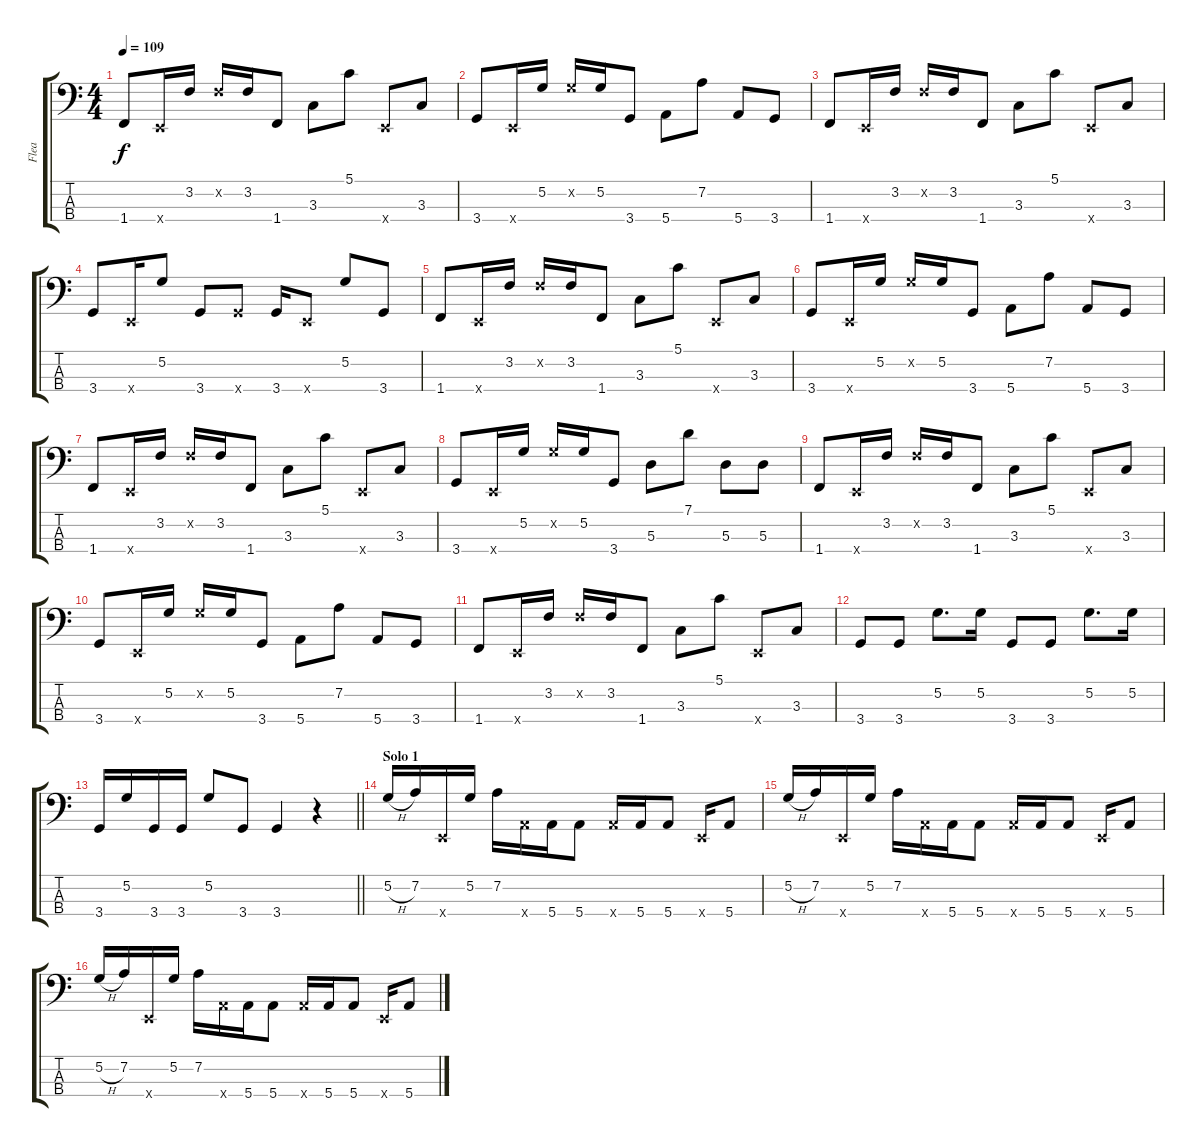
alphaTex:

\track ("Flea" "Flea") {instrument slapbass1}
\staff {score tabs}
\tuning (G2 D2 A1 E1) {hide}
\ts (4 4)
\tempo 109
\clef f4
\ks c
1.4.8{dy f} 0.4{x}.16 3.2.16 3.2{x}.16 3.2.16 1.4.8 3.3.8 5.1.8 0.4{x}.8 3.3.8 |
3.4.8 0.4{x}.16 5.2.16 5.2{x}.16 5.2.16 3.4.8 5.4.8 7.2.8 5.4.8 3.4.8 |
1.4.8 0.4{x}.16 3.2.16 3.2{x}.16 3.2.16 1.4.8 3.3.8 5.1.8 0.4{x}.8 3.3.8 |
3.4.8 0.4{x}.16 5.2.8 3.4.8 3.4{x}.8 3.4.16 0.4{x}.8 5.2.8 3.4.8 |
1.4.8 0.4{x}.16 3.2.16 3.2{x}.16 3.2.16 1.4.8 3.3.8 5.1.8 0.4{x}.8 3.3.8 |
3.4.8 0.4{x}.16 5.2.16 5.2{x}.16 5.2.16 3.4.8 5.4.8 7.2.8 5.4.8 3.4.8 |
1.4.8 0.4{x}.16 3.2.16 3.2{x}.16 3.2.16 1.4.8 3.3.8 5.1.8 0.4{x}.8 3.3.8 |
3.4.8 0.4{x}.16 5.2.16 5.2{x}.16 5.2.16 3.4.8 5.3.8 7.1.8 5.3.8 5.3.8 |
1.4.8 0.4{x}.16 3.2.16 3.2{x}.16 3.2.16 1.4.8 3.3.8 5.1.8 0.4{x}.8 3.3.8 |
3.4.8 0.4{x}.16 5.2.16 5.2{x}.16 5.2.16 3.4.8 5.4.8 7.2.8 5.4.8 3.4.8 |
1.4.8 0.4{x}.16 3.2.16 3.2{x}.16 3.2.16 1.4.8 3.3.8 5.1.8 0.4{x}.8 3.3.8 |
3.4.8 3.4.8 5.2.8{d} 5.2.16 3.4.8 3.4.8 5.2.8{d} 5.2.16 |
\barLineRight lightlight
3.4.16 5.2.16 3.4.16 3.4.16 5.2.8 3.4.8 3.4.4 r.4 |
\section ("" "Solo 1")
5.2{h}.16 7.2.16 0.4{x}.16 5.2.16 7.2.16 5.4{x}.16 5.4.16 5.4.8 5.4{x}.16 5.4.16 5.4.8 0.4{x}.16 5.4.8 |
5.2{h}.16 7.2.16 0.4{x}.16 5.2.16 7.2.16 5.4{x}.16 5.4.16 5.4.8 5.4{x}.16 5.4.16 5.4.8 0.4{x}.16 5.4.8 |
5.2{h}.16 7.2.16 0.4{x}.16 5.2.16 7.2.16 5.4{x}.16 5.4.16 5.4.8 5.4{x}.16 5.4.16 5.4.8 0.4{x}.16 5.4.8
